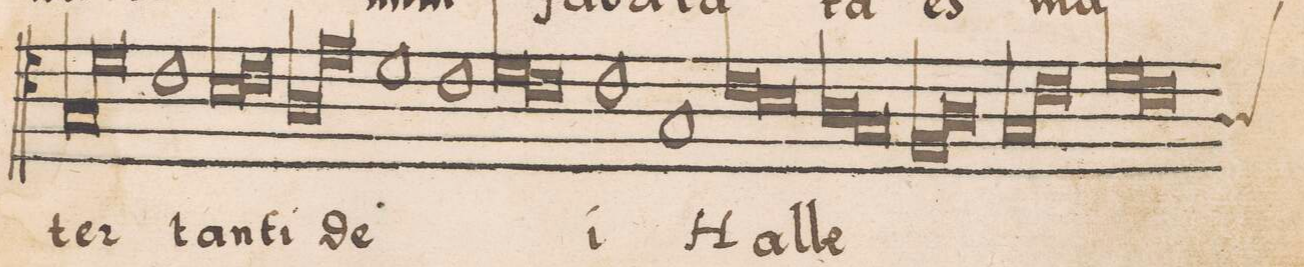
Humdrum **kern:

**kern	**text
*I"TENOR	*
*clefC4	*
*k[]	*
*met(C)	*
*M2/1	*
1G	-ter
=75-	=75-
1d	.
*Xlig	*
1c	tan-
=76-	=76-
*lig	*
1B	-ti
1c	.
*Xlig	*
=77-	=77-
*lig	*
1A	De-
1e	.
*Xlig	*
=78-	=78-
1d	.
1c	.
=79-	=79-
*lig	*
1d	.
1c	.
*Xlig	*
=80-	=80-
1c	-i
1G	.
=81-	=81-
*lig	*
1c	Hal-
1B	.
*Xlig	*
=82-	=82-
*lig	*
1A	-le
1G	.
*Xlig	*
=83-	=83-
*lig	*
1F	.
1A	.
*Xlig	*
=84-	=84-
*lig	*
1G	.
1c	.
*Xlig	*
=85-	=85-
*lig	*
1d	.
*custos:A	*
1c	.
*Xlig	*
=86-	=86-
*lig	*
*-	*-
